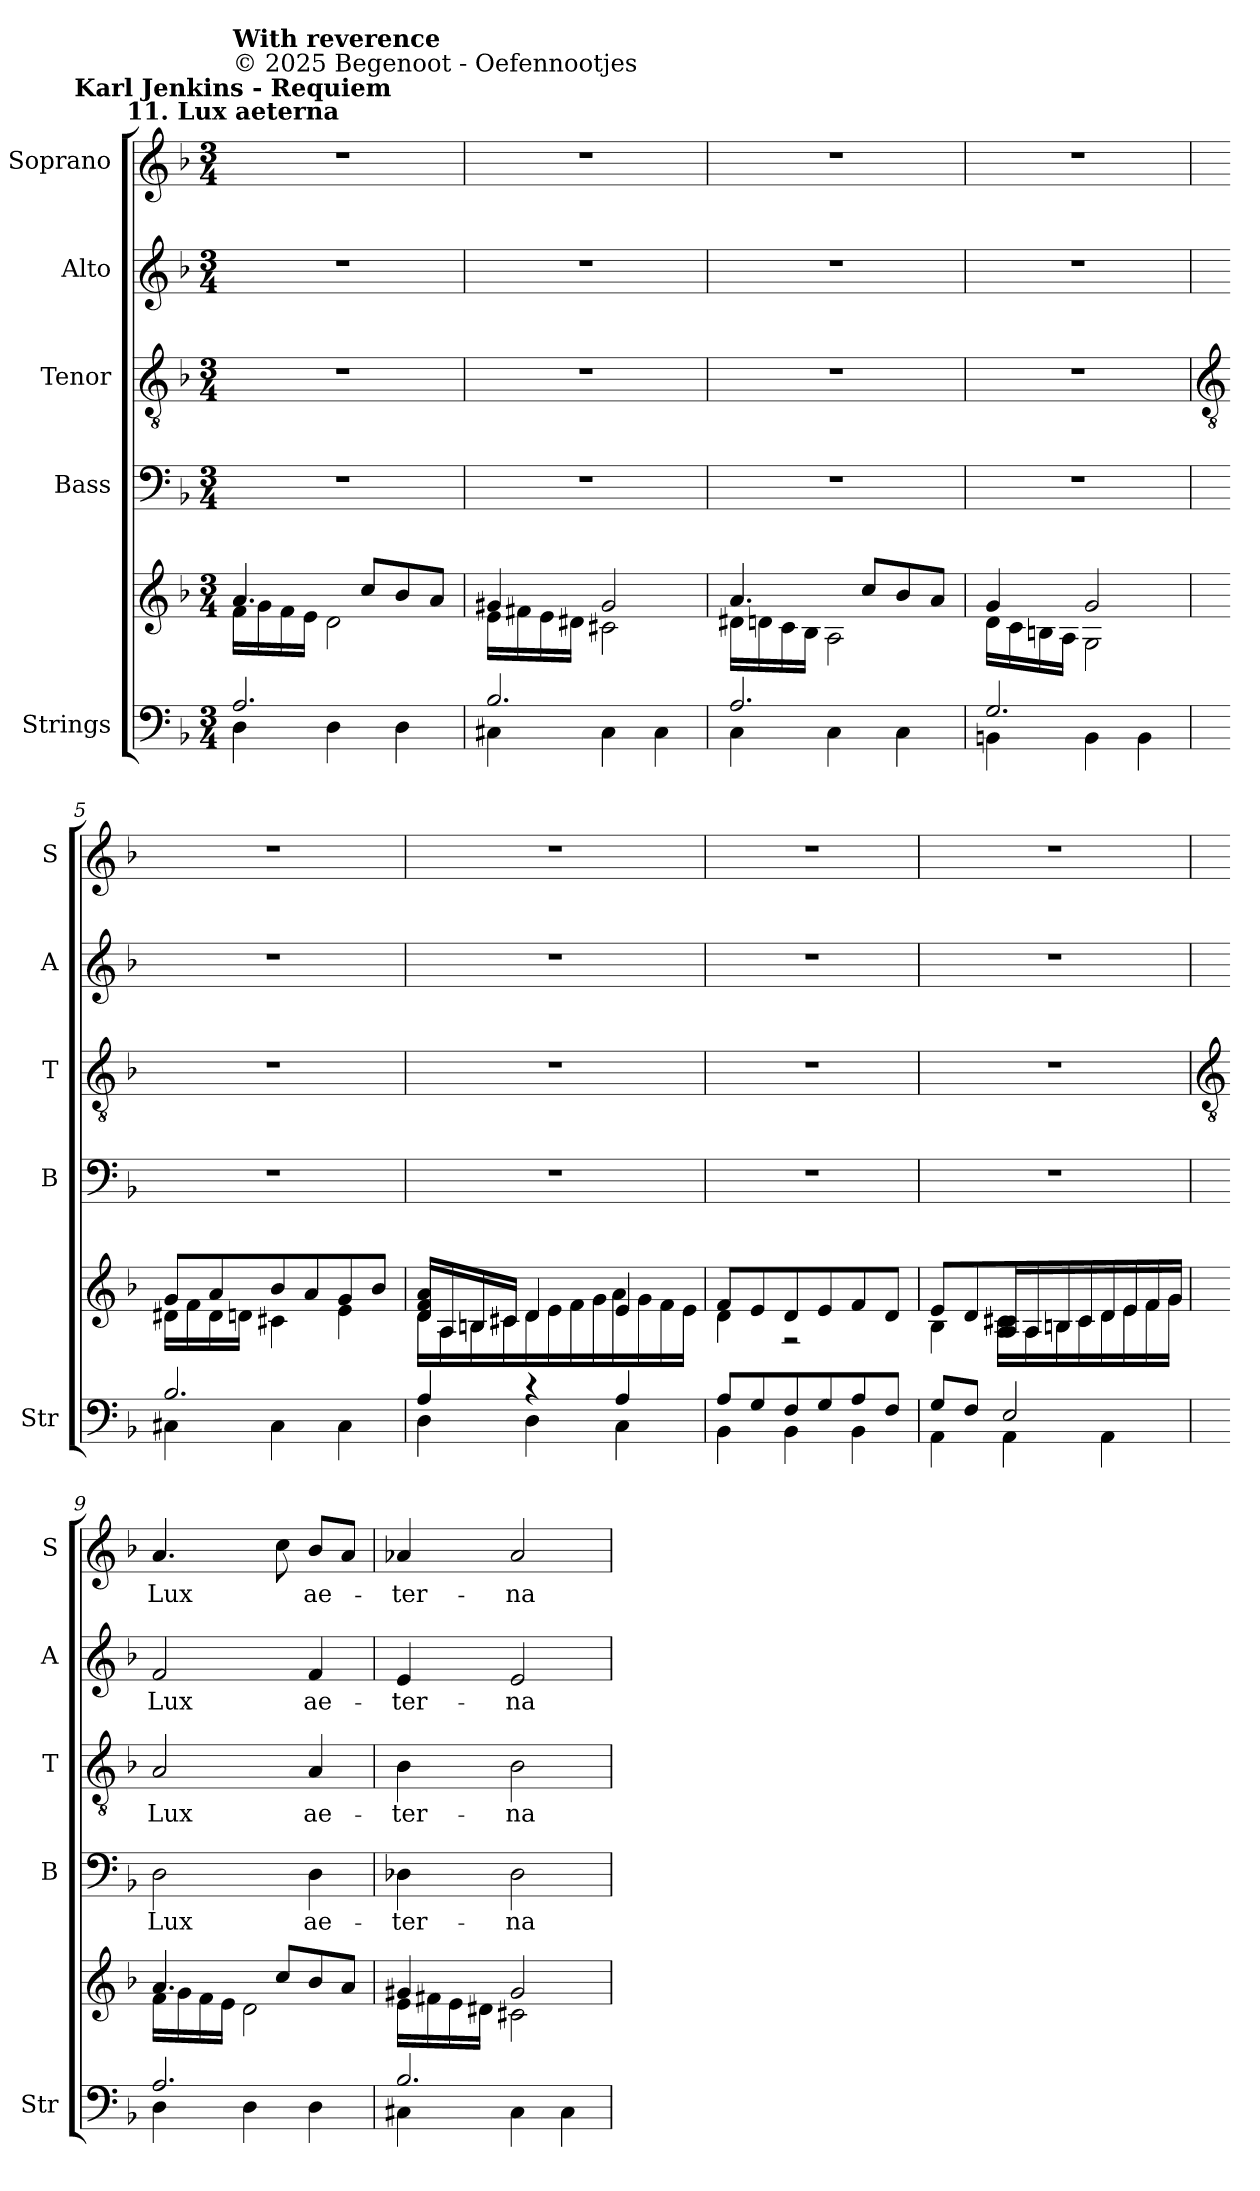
**kern	**kern	**kern	**text	**kern	**text	**kern	**text	**kern	**text
*part5	*part5	*part4	*part4	*part3	*part3	*part2	*part2	*part1	*part1
*staff6	*staff5	*staff4	*staff4	*staff3	*staff3	*staff2	*staff2	*staff1	*staff1
*I"Strings	*	*I"Bass	*	*I"Tenor	*	*I"Alto	*	*I"Soprano	*
*I'Str	*	*I'B	*	*I'T	*	*I'A	*	*I'S	*
*clefF4	*clefG2	*clefF4	*	*clefGv2	*	*clefG2	*	*clefG2	*
*k[b-]	*k[b-]	*k[b-]	*	*k[b-]	*	*k[b-]	*	*k[b-]	*
*F:	*F:	*F:	*	*F:	*	*F:	*	*F:	*
*M3/4	*M3/4	*M3/4	*	*M3/4	*	*M3/4	*	*M3/4	*
*MM60	*MM60	*MM60	*	*MM60	*	*MM60	*	*MM60	*
=1	=1	=1	=1	=1	=1	=1	=1	=1	=1
*^	*^	*	*	*	*	*	*	*	*
!	!	!	!	!	!	!	!	!	!	!LO:TX:a:B:cj:t=Karl Jenkins - Requiem\n11. Lux aeterna	!
!	!	!	!	!	!	!	!	!	!	!LO:TX:a:t=© 2025 Begenoot  -  Oefennootjes	!
!	!	!	!	!	!	!	!	!	!	!LO:TX:a:B:t=With reverence	!
!	!	!	!	!LO:N:vis=1	!	!LO:N:vis=1	!	!LO:N:vis=1	!	!LO:N:vis=1	!
2.A/	4D\	4.a/	16f\LL	2.r	.	2.r	.	2.r	.	2.r	.
.	.	.	16g\	.	.	.	.	.	.	.	.
.	.	.	16f\	.	.	.	.	.	.	.	.
.	.	.	16e\JJ	.	.	.	.	.	.	.	.
.	4D\	.	2d\	.	.	.	.	.	.	.	.
.	.	8cc/L	.	.	.	.	.	.	.	.	.
.	4D\	8b-/	.	.	.	.	.	.	.	.	.
.	.	8a/J	.	.	.	.	.	.	.	.	.
=2	=2	=2	=2	=2	=2	=2	=2	=2	=2	=2	=2
!	!	!	!	!LO:N:vis=1	!	!LO:N:vis=1	!	!LO:N:vis=1	!	!LO:N:vis=1	!
2.B-/	4C#X\	4g#X/	16e\LL	2.r	.	2.r	.	2.r	.	2.r	.
.	.	.	16f#X\	.	.	.	.	.	.	.	.
.	.	.	16e\	.	.	.	.	.	.	.	.
.	.	.	16d#X\JJ	.	.	.	.	.	.	.	.
.	4C#\	2g#/	2c#X\	.	.	.	.	.	.	.	.
.	4C#\	.	.	.	.	.	.	.	.	.	.
=3	=3	=3	=3	=3	=3	=3	=3	=3	=3	=3	=3
!	!	!	!	!LO:N:vis=1	!	!LO:N:vis=1	!	!LO:N:vis=1	!	!LO:N:vis=1	!
2.A/	4C\	4.a/	16d#X\LL	2.r	.	2.r	.	2.r	.	2.r	.
.	.	.	16dn\	.	.	.	.	.	.	.	.
.	.	.	16c\	.	.	.	.	.	.	.	.
.	.	.	16B-\JJ	.	.	.	.	.	.	.	.
.	4C\	.	2A\	.	.	.	.	.	.	.	.
.	.	8cc/L	.	.	.	.	.	.	.	.	.
.	4C\	8b-/	.	.	.	.	.	.	.	.	.
.	.	8a/J	.	.	.	.	.	.	.	.	.
=4	=4	=4	=4	=4	=4	=4	=4	=4	=4	=4	=4
!	!	!	!	!LO:N:vis=1	!	!LO:N:vis=1	!	!LO:N:vis=1	!	!LO:N:vis=1	!
2.G/	4BBn\	4g/	16d\LL	2.r	.	2.r	.	2.r	.	2.r	.
.	.	.	16c\	.	.	.	.	.	.	.	.
.	.	.	16Bn\	.	.	.	.	.	.	.	.
.	.	.	16A\JJ	.	.	.	.	.	.	.	.
.	4BB\	2g/	2G\	.	.	.	.	.	.	.	.
.	4BB\	.	.	.	.	.	.	.	.	.	.
!!LO:LB:g=z
=5	=5	=5	=5	=5	=5	=5	=5	=5	=5	=5	=5
*	*	*	*	*	*	*clefGv2	*	*	*	*	*
!	!	!	!	!LO:N:vis=1	!	!LO:N:vis=1	!	!LO:N:vis=1	!	!LO:N:vis=1	!
2.B-/	4C#X\	8g/L	16d#X\LL	2.r	.	2.r	.	2.r	.	2.r	.
.	.	.	16f\	.	.	.	.	.	.	.	.
.	.	8a/	16d#\	.	.	.	.	.	.	.	.
.	.	.	16dn\JJ	.	.	.	.	.	.	.	.
.	4C#\	8b-/	4c#X\	.	.	.	.	.	.	.	.
.	.	8a/	.	.	.	.	.	.	.	.	.
.	4C#\	8g/	4e\	.	.	.	.	.	.	.	.
.	.	8b-/J	.	.	.	.	.	.	.	.	.
=6	=6	=6	=6	=6	=6	=6	=6	=6	=6	=6	=6
!	!	!	!	!LO:N:vis=1	!	!LO:N:vis=1	!	!LO:N:vis=1	!	!LO:N:vis=1	!
4A/	4D\	16d/ 16f/ 16a/LL	16d\LL	2.r	.	2.r	.	2.r	.	2.r	.
.	.	16A/	16A\	.	.	.	.	.	.	.	.
.	.	16Bn/	16Bn\	.	.	.	.	.	.	.	.
.	.	16c#X/JJ	16c#X\	.	.	.	.	.	.	.	.
4r	4D\	4d/	16d\	.	.	.	.	.	.	.	.
.	.	.	16e\	.	.	.	.	.	.	.	.
.	.	.	16f\	.	.	.	.	.	.	.	.
.	.	.	16g\	.	.	.	.	.	.	.	.
4A/	4C\	4e/	16a\	.	.	.	.	.	.	.	.
.	.	.	16g\	.	.	.	.	.	.	.	.
.	.	.	16f\	.	.	.	.	.	.	.	.
.	.	.	16e\JJ	.	.	.	.	.	.	.	.
=7	=7	=7	=7	=7	=7	=7	=7	=7	=7	=7	=7
!	!	!	!	!LO:N:vis=1	!	!LO:N:vis=1	!	!LO:N:vis=1	!	!LO:N:vis=1	!
8A/L	4BB-\	8f/L	4d\	2.r	.	2.r	.	2.r	.	2.r	.
8G/	.	8e/	.	.	.	.	.	.	.	.	.
8F/	4BB-\	8d/	2r	.	.	.	.	.	.	.	.
8G/	.	8e/	.	.	.	.	.	.	.	.	.
8A/	4BB-\	8f/	.	.	.	.	.	.	.	.	.
8F/J	.	8d/J	.	.	.	.	.	.	.	.	.
=8	=8	=8	=8	=8	=8	=8	=8	=8	=8	=8	=8
!	!	!	!	!LO:N:vis=1	!	!LO:N:vis=1	!	!LO:N:vis=1	!	!LO:N:vis=1	!
8G/L	4AA\	8e/L	4B-\	2.r	.	2.r	.	2.r	.	2.r	.
8F/J	.	8d/	.	.	.	.	.	.	.	.	.
2E/	4AA\	16A/ 16c#X/L	16A\ 16c#X\LL	.	.	.	.	.	.	.	.
.	.	16A/	16A\	.	.	.	.	.	.	.	.
.	.	16Bn/	16Bn\	.	.	.	.	.	.	.	.
.	.	16c#/	16c#\	.	.	.	.	.	.	.	.
.	4AA\	16d/	16d\	.	.	.	.	.	.	.	.
.	.	16e/	16e\	.	.	.	.	.	.	.	.
.	.	16f/	16f\	.	.	.	.	.	.	.	.
.	.	16g/JJ	16g\JJ	.	.	.	.	.	.	.	.
!!LO:LB:g=z
=9	=9	=9	=9	=9	=9	=9	=9	=9	=9	=9	=9
*	*	*	*	*	*	*clefGv2	*	*	*	*	*
!	!	!	!	!	!LO:LY:b	!	!LO:LY:b	!	!LO:LY:b	!	!LO:LY:b
2.A/	4D\	4.a/	16f\LL	2D	Lux	2A	Lux	2f	Lux	4.a	Lux
.	.	.	16g\	.	.	.	.	.	.	.	.
.	.	.	16f\	.	.	.	.	.	.	.	.
.	.	.	16e\JJ	.	.	.	.	.	.	.	.
.	4D\	.	2d\	.	.	.	.	.	.	.	.
.	.	8cc/L	.	.	.	.	.	.	.	8cc	.
!	!	!	!	!	!LO:LY:b	!	!LO:LY:b	!	!LO:LY:b	!	!LO:LY:b
.	4D\	8b-/	.	4D	ae-	4A	ae-	4f	ae-	8b-L	ae-
.	.	8a/J	.	.	.	.	.	.	.	8aJ	.
=10	=10	=10	=10	=10	=10	=10	=10	=10	=10	=10	=10
!	!	!	!	!	!LO:LY:b	!	!LO:LY:b	!	!LO:LY:b	!	!LO:LY:b
2.B-/	4C#X\	4g#X/	16e\LL	4D-X	-ter-	4B-	-ter-	4e	-ter-	4a-X	-ter-
.	.	.	16f#X\	.	.	.	.	.	.	.	.
.	.	.	16e\	.	.	.	.	.	.	.	.
.	.	.	16d#X\JJ	.	.	.	.	.	.	.	.
!	!	!	!	!	!LO:LY:b	!	!LO:LY:b	!	!LO:LY:b	!	!LO:LY:b
.	4C#\	2g#/	2c#X\	2D-	-na	2B-	-na	2e	-na	2a-	-na
.	4C#\	.	.	.	.	.	.	.	.	.	.
*v	*v	*	*	*	*	*	*	*	*	*	*
*	*v	*v	*	*	*	*	*	*	*	*
=	=	=	=	=	=	=	=	=	=
*-	*-	*-	*-	*-	*-	*-	*-	*-	*-
